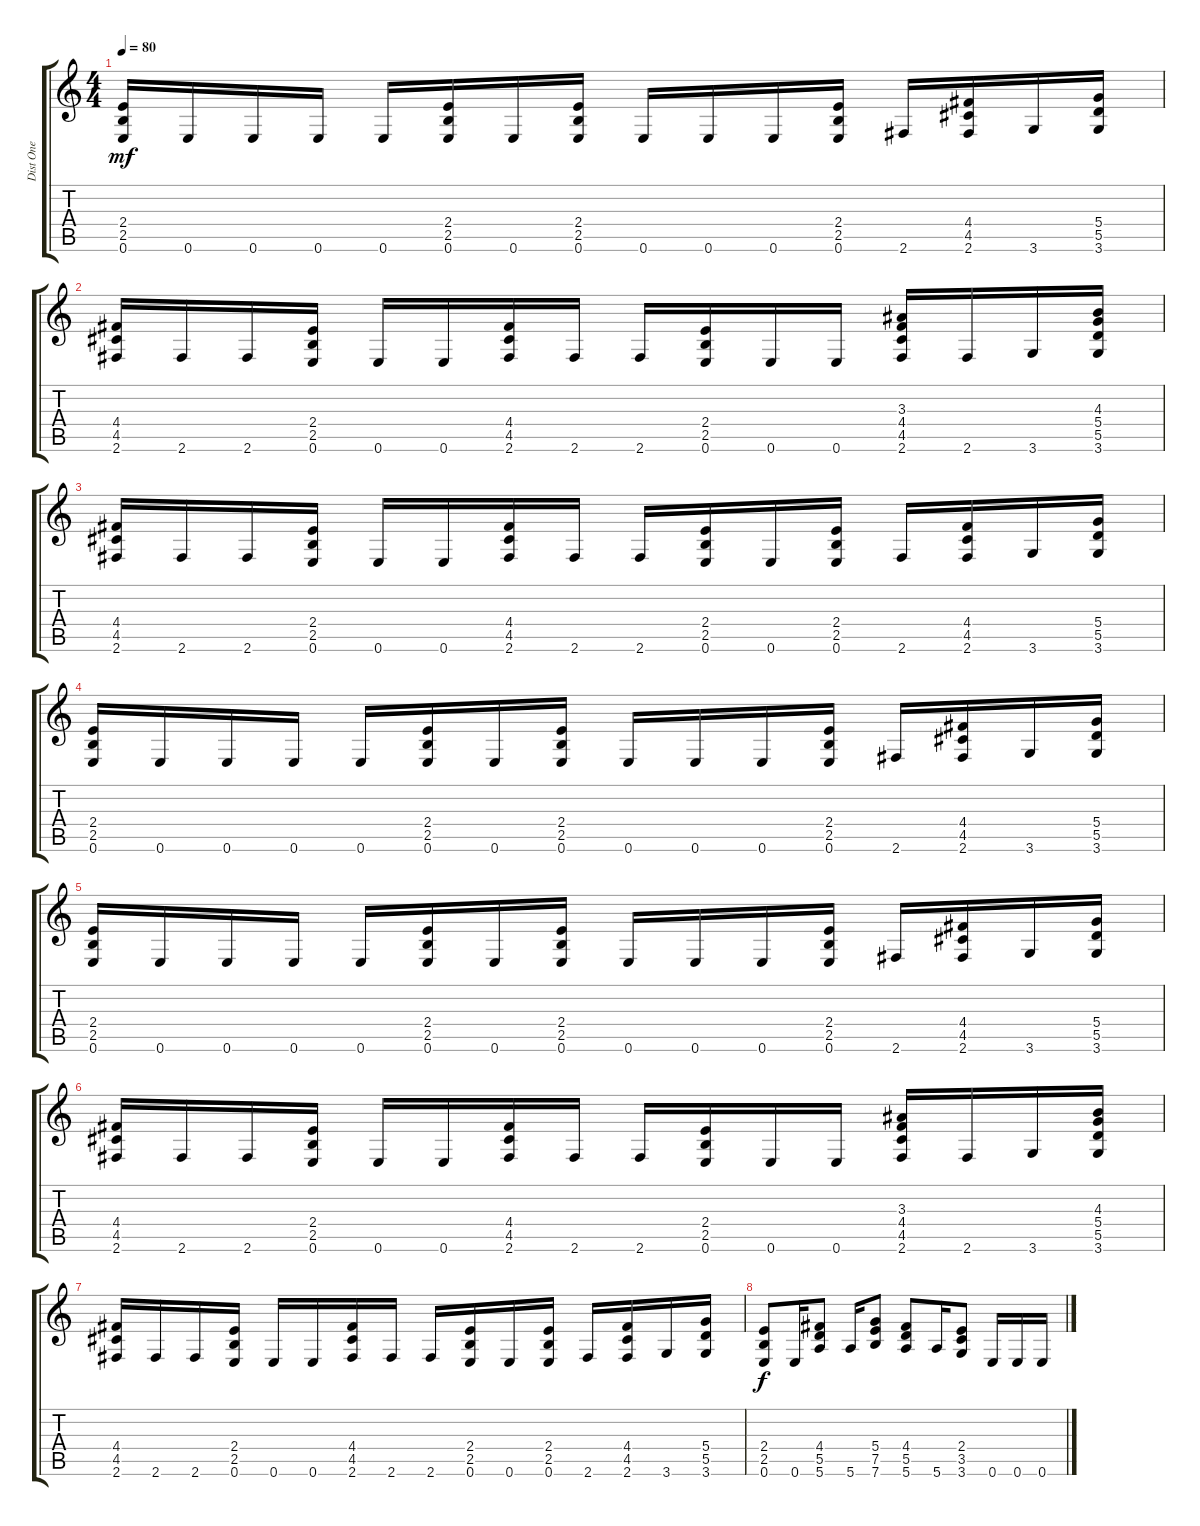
\track ("Dist One" "Dist One") {instrument overdrivenguitar}
\staff {score tabs}
\tuning (E4 B3 G3 D3 A2 E2) {hide}
\ts (4 4)
\tempo 80
\clef g2
\ks c
(2.4 2.5 0.6).16{dy mf} 0.6.16 0.6.16 0.6.16 0.6.16 (2.4 2.5 0.6).16 0.6.16 (2.4 2.5 0.6).16 0.6.16 0.6.16 0.6.16 (2.4 2.5 0.6).16 2.6.16 (4.4 4.5 2.6).16 3.6.16 (5.4 5.5 3.6).16 |
(4.4 4.5 2.6).16 2.6.16 2.6.16 (2.4 2.5 0.6).16 0.6.16 0.6.16 (4.4 4.5 2.6).16 2.6.16 2.6.16 (2.4 2.5 0.6).16 0.6.16 0.6.16 (3.3 4.4 4.5 2.6).16 2.6.16 3.6.16 (4.3 5.4 5.5 3.6).16 |
(4.4 4.5 2.6).16 2.6.16 2.6.16 (2.4 2.5 0.6).16 0.6.16 0.6.16 (4.4 4.5 2.6).16 2.6.16 2.6.16 (2.4 2.5 0.6).16 0.6.16 (2.4 2.5 0.6).16 2.6.16 (4.4 4.5 2.6).16 3.6.16 (5.4 5.5 3.6).16 |
(2.4 2.5 0.6).16 0.6.16 0.6.16 0.6.16 0.6.16 (2.4 2.5 0.6).16 0.6.16 (2.4 2.5 0.6).16 0.6.16 0.6.16 0.6.16 (2.4 2.5 0.6).16 2.6.16 (4.4 4.5 2.6).16 3.6.16 (5.4 5.5 3.6).16 |
(2.4 2.5 0.6).16 0.6.16 0.6.16 0.6.16 0.6.16 (2.4 2.5 0.6).16 0.6.16 (2.4 2.5 0.6).16 0.6.16 0.6.16 0.6.16 (2.4 2.5 0.6).16 2.6.16 (4.4 4.5 2.6).16 3.6.16 (5.4 5.5 3.6).16 |
(4.4 4.5 2.6).16 2.6.16 2.6.16 (2.4 2.5 0.6).16 0.6.16 0.6.16 (4.4 4.5 2.6).16 2.6.16 2.6.16 (2.4 2.5 0.6).16 0.6.16 0.6.16 (3.3 4.4 4.5 2.6).16 2.6.16 3.6.16 (4.3 5.4 5.5 3.6).16 |
(4.4 4.5 2.6).16 2.6.16 2.6.16 (2.4 2.5 0.6).16 0.6.16 0.6.16 (4.4 4.5 2.6).16 2.6.16 2.6.16 (2.4 2.5 0.6).16 0.6.16 (2.4 2.5 0.6).16 2.6.16 (4.4 4.5 2.6).16 3.6.16 (5.4 5.5 3.6).16 |
(2.4 2.5 0.6).8{dy f} 0.6.16 (4.4 5.5 5.6).8 5.6.16 (5.4 7.5 7.6).8 (4.4 5.5 5.6).8 5.6.16 (2.4 3.5 3.6).8 0.6.16 0.6.16 0.6.16
